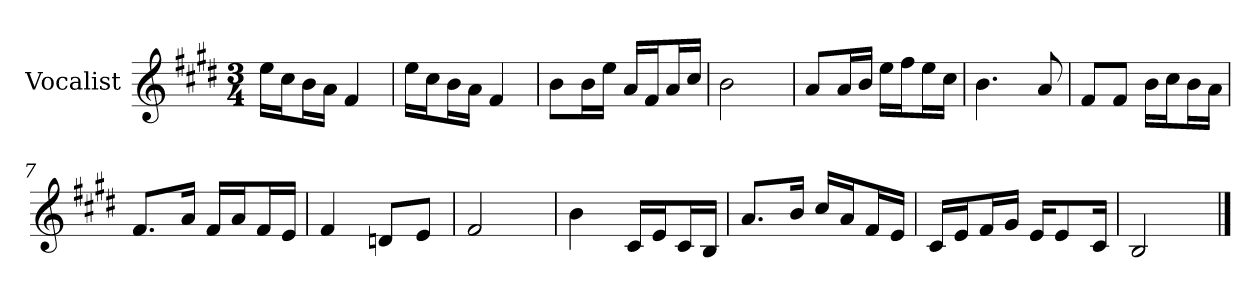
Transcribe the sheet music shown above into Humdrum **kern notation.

**kern
*part1
*staff1
*I"Vocalist
*k[f#c#g#d#]
*E:
*M3/4
=
16eeLL
16cc#J
16bL
16aJJ
4f#
=1
16eeLL
16cc#J
16bL
16aJJ
4f#
=2
8bL
16bL
16eeJJ
16aLL
16f#J
16aL
16cc#JJ
=3
2b
=4
8aL
16aL
16bJJ
16eeLL
16ff#J
16eeL
16cc#JJ
=5
4.b
8a
=6
8f#L
8f#J
16bLL
16cc#J
16bL
16aJJ
=7
8.f#L
16aJk
16f#LL
16aJ
16f#L
16eJJ
=8
4f#
8dnL
8eJ
=9
2f#
=10
4b
16c#LL
16eJ
16c#L
16BJJ
=11
8.aL
16bJk
16cc#LL
16aJ
16f#L
16eJJ
=12
16c#LL
16eJ
16f#L
16g#JJ
16eKL
8e
16c#Jk
=13
2B
==
*-
